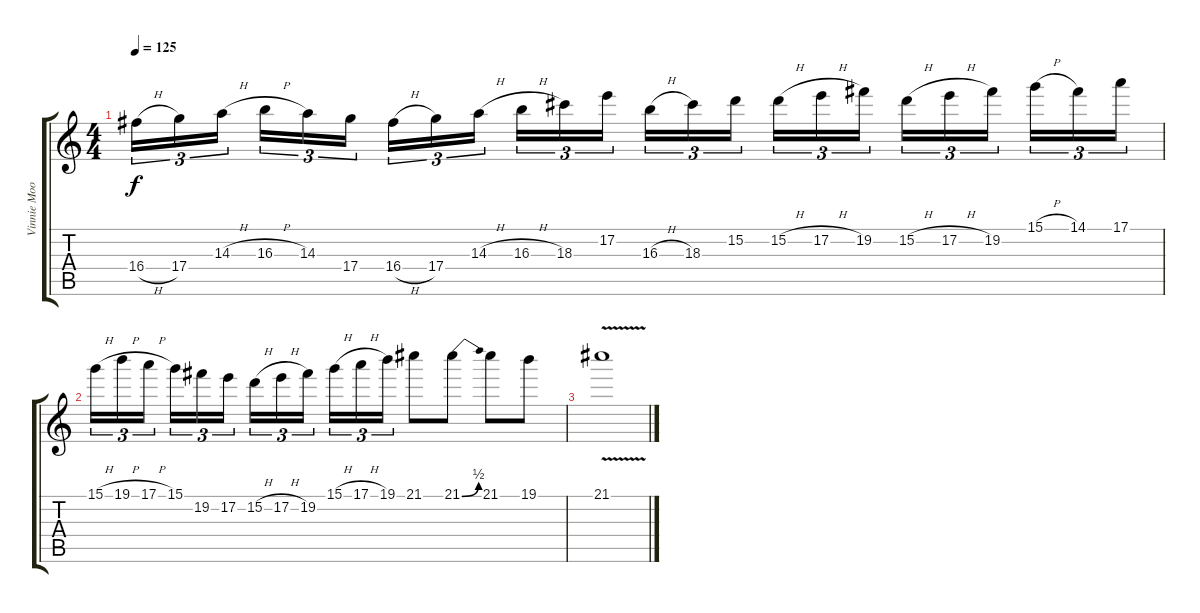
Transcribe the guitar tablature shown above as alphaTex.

\track ("Vinnie Moore" "Vinnie Moo") {instrument distortionguitar}
\staff {score tabs}
\tuning (E4 B3 G3 D3 A2 E2) {hide}
\ts (4 4)
\tempo 125
\clef g2
\ks c
16.4{h}.16{tu (3 2) dy f} 17.4.16{tu (3 2)} 14.3{h}.16{tu (3 2)} 16.3{h}.16{tu (3 2)} 14.3.16{tu (3 2)} 17.4.16{tu (3 2)} 16.4{h}.16{tu (3 2)} 17.4.16{tu (3 2)} 14.3{h}.16{tu (3 2)} 16.3{h}.16{tu (3 2)} 18.3.16{tu (3 2)} 17.2.16{tu (3 2)} 16.3{h}.16{tu (3 2)} 18.3.16{tu (3 2)} 15.2.16{tu (3 2)} 15.2{h}.16{tu (3 2)} 17.2{h}.16{tu (3 2)} 19.2.16{tu (3 2)} 15.2{h}.16{tu (3 2)} 17.2{h}.16{tu (3 2)} 19.2.16{tu (3 2)} 15.1{h}.16{tu (3 2)} 14.1.16{tu (3 2)} 17.1.16{tu (3 2)} |
15.1{h}.16{tu (3 2)} 19.1{h}.16{tu (3 2)} 17.1{h}.16{tu (3 2)} 15.1.16{tu (3 2)} 19.2.16{tu (3 2)} 17.2.16{tu (3 2)} 15.2{h}.16{tu (3 2)} 17.2{h}.16{tu (3 2)} 19.2.16{tu (3 2)} 15.1{h}.16{tu (3 2)} 17.1{h}.16{tu (3 2)} 19.1.16{tu (3 2)} 21.1.8 21.1{be (bend 0 0 60 2)}.8 21.1.8 19.1.8 |
21.1{v}.1
